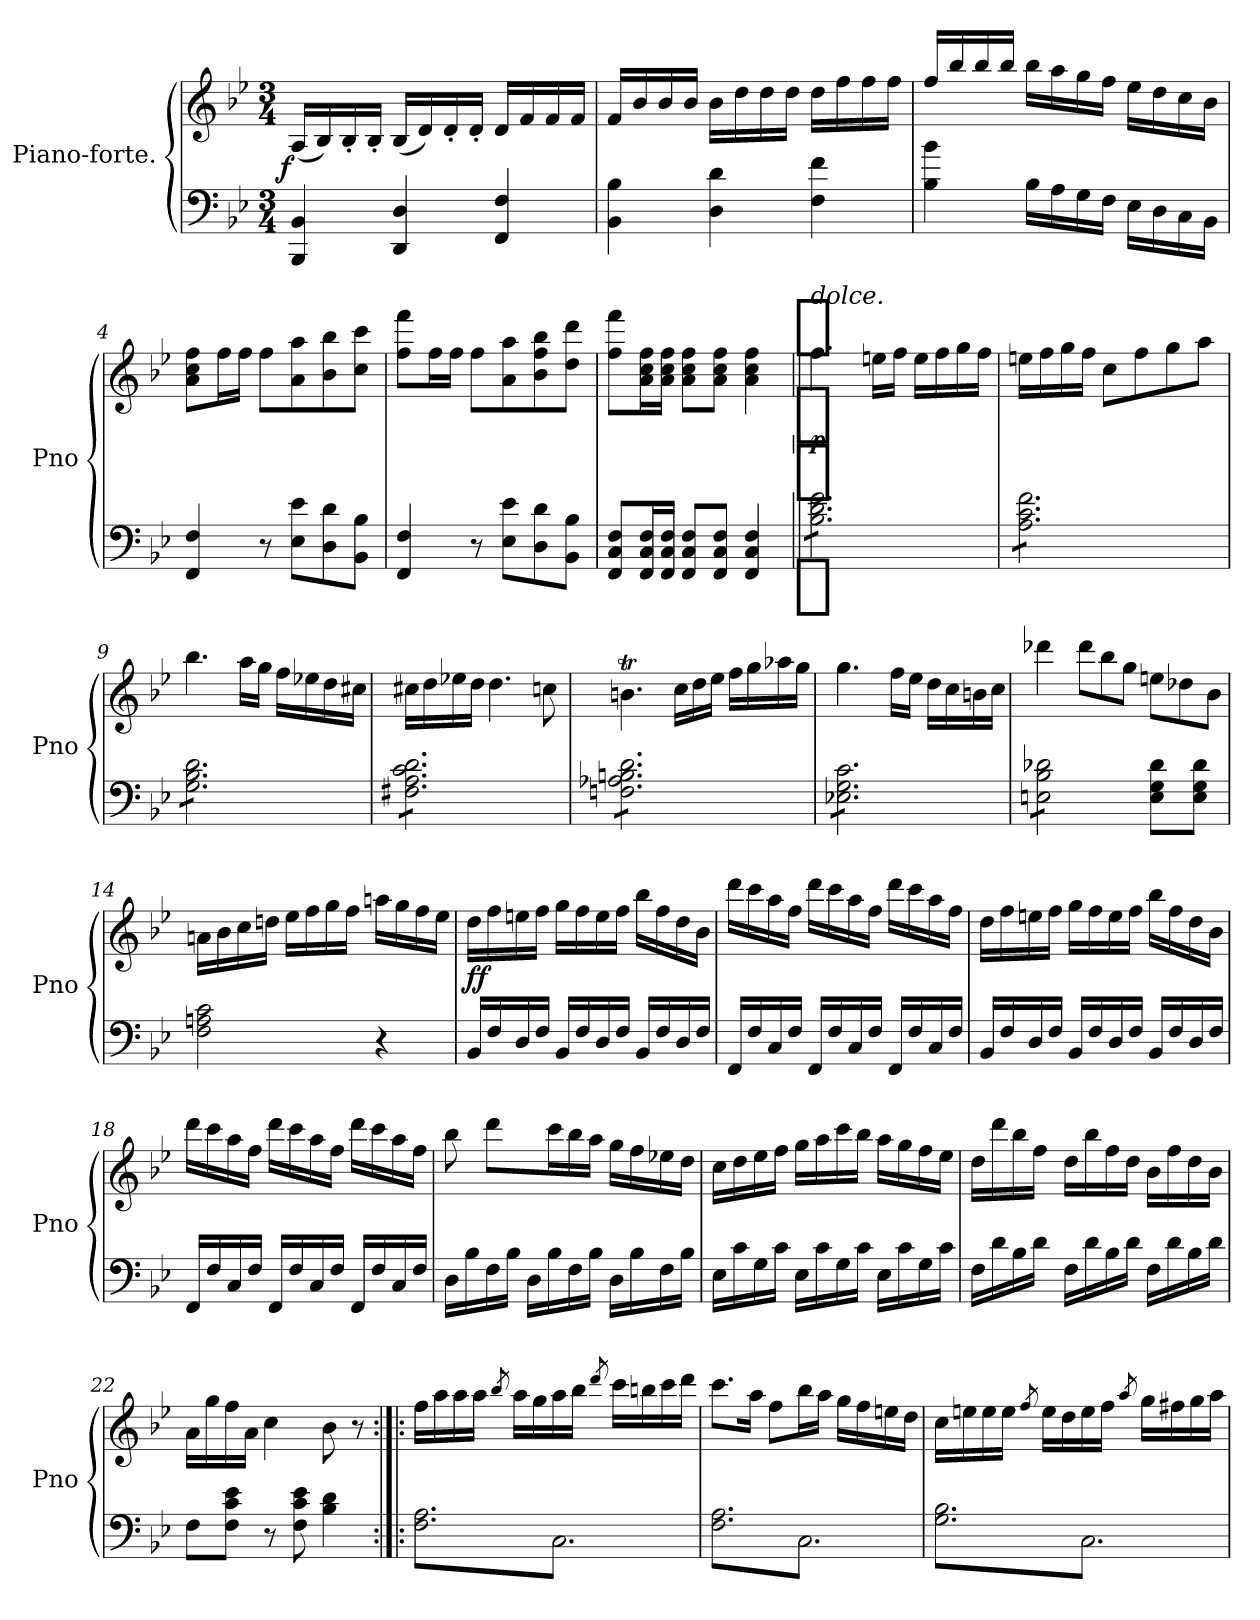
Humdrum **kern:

**kern	**kern	**dynam
*part1	*part1	*part1
*staff2	*staff1	*staff1/2
*I"Piano-forte.	*	*
*I'Pno	*	*
*clefF4	*clefG2	*
*k[b-e-]	*k[b-e-]	*
*B-:	*B-:	*
*M3/4	*M3/4	*
=1	=1	=1
!	!	!LO:DY:rj
4BBB-/ 4BB-/	(16A/LL	f
.	16B-/)	.
.	16B-'/	.
.	16B-'/JJ	.
4DD/ 4D/	(16B-/LL	.
.	16d/)	.
.	16d'/	.
.	16d'/JJ	.
4FF/ 4F/	16d/LL	.
.	16f/	.
.	16f/	.
.	16f/JJ	.
=2	=2	=2
4BB-\ 4B-\	16f/LL	.
.	16b-/	.
.	16b-/	.
.	16b-/JJ	.
4D\ 4d\	16b-\LL	.
.	16dd\	.
.	16dd\	.
.	16dd\JJ	.
4F\ 4f\	16dd\LL	.
.	16ff\	.
.	16ff\	.
.	16ff\JJ	.
=3	=3	=3
4B-\ 4b-\	16ff/LL	.
.	16bb-/	.
.	16bb-/	.
.	16bb-/JJ	.
16B-\LL	16bb-\LL	.
16A\	16aa\	.
16G\	16gg\	.
16F\JJ	16ff\JJ	.
16E-\LL	16ee-\LL	.
16D\	16dd\	.
16C\	16cc\	.
16BB-\JJ	16b-\JJ	.
=4	=4	=4
4FF/ 4F/	8a\ 8cc\ 8ff\L	.
.	16ff\L	.
.	16ff\JJ	.
8r	8ff\L	.
8E-\ 8e-\L	8a\ 8aa\	.
8D\ 8d\	8b-\ 8bb-\	.
8BB-\ 8B-\J	8cc\ 8ccc\J	.
=5	=5	=5
4FF/ 4F/	8ff\ 8fff\L	.
.	16ff\L	.
.	16ff\JJ	.
8r	8ff\L	.
8E-\ 8e-\L	8a\ 8aa\	.
8D\ 8d\	8b-\ 8ff\ 8bb-\	.
8BB-\ 8B-\J	8dd\ 8ddd\J	.
=6	=6	=6
8FF/ 8C/ 8F/L	8ff\ 8fff\L	.
16FF/ 16C/ 16F/L	16a\ 16cc\ 16ff\L	.
16FF/ 16C/ 16F/JJ	16a\ 16cc\ 16ff\JJ	.
8FF/ 8C/ 8F/L	8a\ 8cc\ 8ff\L	.
8FF/ 8C/ 8F/J	8a\ 8cc\ 8ff\J	.
4FF/ 4C/ 4F/	4a\ 4cc\ 4ff\	.
!	!LO:TX:b:t=[segno|larger]	!
!	!LO:TX:a:t=[segno|larger]	!
!LO:TX:a:t=[segno|larger]	!	!
!LO:TX:b:t=[segno|larger]	!	!
=7||	=7||	=7||
!	!LO:TX:a:i:t=dolce.	!
*tremolo	*	*
8B-\ 8d\ 8f\L	4.ff\	p
8B-\ 8d\ 8f\	.	.
8B-\ 8d\ 8f\	.	.
8B-\ 8d\ 8f\	16een\LL	.
.	16ff\JJ	.
8B-\ 8d\ 8f\	16ee\LL	.
.	16ff\	.
8B-\ 8d\ 8f\J	16gg\	.
.	16ff\JJ	.
=8	=8	=8
8A\ 8c\ 8f\L	16een\LL	.
.	16ff\	.
8A\ 8c\ 8f\	16gg\	.
.	16ff\JJ	.
8A\ 8c\ 8f\	8cc\L	.
8A\ 8c\ 8f\	8ff\	.
8A\ 8c\ 8f\	8gg\	.
8A\ 8c\ 8f\J	8aa\J	.
=9	=9	=9
8G\ 8B-\ 8d\L	4.bb-\	.
8G\ 8B-\ 8d\	.	.
8G\ 8B-\ 8d\	.	.
8G\ 8B-\ 8d\	16aa\LL	.
.	16gg\JJ	.
8G\ 8B-\ 8d\	16ff\LL	.
.	16ee-X\	.
8G\ 8B-\ 8d\J	16dd\	.
.	16cc#X\JJ	.
=10	=10	=10
8F#X\ 8A\ 8c\ 8d\L	16cc#X\LL	.
.	16dd\	.
8F#X\ 8A\ 8c\ 8d\	16ee-X\	.
.	16dd\JJ	.
8F#X\ 8A\ 8c\ 8d\	4.dd\	.
8F#X\ 8A\ 8c\ 8d\	.	.
8F#X\ 8A\ 8c\ 8d\	.	.
8F#X\ 8A\ 8c\ 8d\J	8ccn\	.
=11	=11	=11
8Fn\ 8A-X\ 8Bn\ 8d\L	4.bnt\	.
8Fn\ 8A-X\ 8Bn\ 8d\	.	.
8Fn\ 8A-X\ 8Bn\ 8d\	.	.
*	*Xtuplet	*
8Fn\ 8A-X\ 8Bn\ 8d\	24cc\LL	.
.	24dd\	.
.	24ee-\JJ	.
8Fn\ 8A-X\ 8Bn\ 8d\	16ff\LL	.
.	16gg\	.
8Fn\ 8A-X\ 8Bn\ 8d\J	16aa-X\	.
.	16gg\JJ	.
=12	=12	=12
8E-X\ 8G\ 8c\L	4.gg\	.
8E-X\ 8G\ 8c\	.	.
8E-X\ 8G\ 8c\	.	.
8E-X\ 8G\ 8c\	16ff\LL	.
.	16ee-\JJ	.
8E-X\ 8G\ 8c\	16dd\LL	.
.	16cc\	.
8E-X\ 8G\ 8c\J	16bn\	.
.	16cc\JJ	.
=13	=13	=13
8En\ 8B-\ 8d-X\L	4ddd-X\	.
8En\ 8B-\ 8d-X\	.	.
8En\ 8B-\ 8d-X\	12ddd-\L	.
.	12bb-\	.
8En\ 8B-\ 8d-X\J	.	.
*Xtremolo	*	*
.	12gg\J	.
8E\ 8G\ 8d-\L	12een\L	.
.	12dd-X\	.
8E\ 8G\ 8d-\J	.	.
.	12b-\J	.
=14	=14	=14
2F\ 2An\ 2c\	16an\LL	.
.	16b-\	.
.	16cc\	.
.	16ddn\JJ	.
.	16ee-\LL	.
.	16ff\	.
.	16gg\	.
.	16ff\JJ	.
4r	16aan\LL	.
.	16gg\	.
.	16ff\	.
.	16ee-\JJ	.
=15	=15	=15
16BB-/LL	16dd\LL	ff
16F/	16ff\	.
16D/	16een\	.
16F/JJ	16ff\JJ	.
16BB-/LL	16gg\LL	.
16F/	16ff\	.
16D/	16ee\	.
16F/JJ	16ff\JJ	.
16BB-/LL	16bb-\LL	.
16F/	16ff\	.
16D/	16dd\	.
16F/JJ	16b-\JJ	.
=16	=16	=16
16FF/LL	16ddd\LL	.
16F/	16ccc\	.
16C/	16aa\	.
16F/JJ	16ff\JJ	.
16FF/LL	16ddd\LL	.
16F/	16ccc\	.
16C/	16aa\	.
16F/JJ	16ff\JJ	.
16FF/LL	16ddd\LL	.
16F/	16ccc\	.
16C/	16aa\	.
16F/JJ	16ff\JJ	.
=17	=17	=17
16BB-/LL	16dd\LL	.
16F/	16ff\	.
16D/	16een\	.
16F/JJ	16ff\JJ	.
16BB-/LL	16gg\LL	.
16F/	16ff\	.
16D/	16ee\	.
16F/JJ	16ff\JJ	.
16BB-/LL	16bb-\LL	.
16F/	16ff\	.
16D/	16dd\	.
16F/JJ	16b-\JJ	.
=18	=18	=18
16FF/LL	16ddd\LL	.
16F/	16ccc\	.
16C/	16aa\	.
16F/JJ	16ff\JJ	.
16FF/LL	16ddd\LL	.
16F/	16ccc\	.
16C/	16aa\	.
16F/JJ	16ff\JJ	.
16FF/LL	16ddd\LL	.
16F/	16ccc\	.
16C/	16aa\	.
16F/JJ	16ff\JJ	.
=19	=19	=19
16D\LL	8bb-\	.
16B-\	.	.
!	!LO:N:vis=8	!
16F\	8.ddd\L	.
16B-\JJ	.	.
16D\LL	.	.
16B-\	16ccc\L	.
16F\	16bb-\	.
16B-\JJ	16aa\JJ	.
16D\LL	16gg\LL	.
16B-\	16ff\	.
16F\	16ee-X\	.
16B-\JJ	16dd\JJ	.
=20	=20	=20
16E-\LL	16cc\LL	.
16c\	16dd\	.
16G\	16ee-\	.
16c\JJ	16ff\JJ	.
16E-\LL	16gg\LL	.
16c\	16aa\	.
16G\	16ccc\	.
16c\JJ	16bb-\JJ	.
16E-\LL	16aa\LL	.
16c\	16gg\	.
16G\	16ff\	.
16c\JJ	16ee-\JJ	.
=21	=21	=21
16F\LL	16dd\LL	.
16d\	16ddd\	.
16B-\	16bb-\	.
16d\JJ	16ff\JJ	.
=-	=-	=-
16F\LL	16dd\LL	.
16d\	16bb-\	.
16B-\	16ff\	.
16d\JJ	16dd\JJ	.
16F\LL	16b-\LL	.
16d\	16ff\	.
16B-\	16dd\	.
16d\JJ	16b-\JJ	.
=22	=22	=22
8F\L	16a\LL	.
.	16gg\	.
8F\ 8c\ 8e-\J	16ff\	.
.	16a\JJ	.
8r	4cc\	.
8F\ 8c\ 8e-\	.	.
4B-\ 4d\	8b-\	.
.	8r	.
=23:|!|:	=23:|!|:	=23:|!|:
*tremolo	*	*
8F\ 8A\L	16ff\LL	.
.	16aa\	.
8C\	16aa\	.
.	16aa\JJ	.
.	8qbb-/	.
8F\ 8A\	16aa\LL	.
.	16gg\	.
8C\	16aa\	.
.	16bb-\JJ	.
.	8qddd/	.
8F\ 8A\	16ccc\LL	.
.	16bbn\	.
8C\J	16ccc\	.
.	16ddd\JJ	.
=24	=24	=24
8F\ 8A\L	8.ccc\L	.
8C\	.	.
.	16aa\Jk	.
8F\ 8A\	8ff\L	.
8C\	16bb-\L	.
.	16aa\JJ	.
8F\ 8A\	16gg\LL	.
.	16ff\	.
8C\J	16een\	.
.	16dd\JJ	.
=25	=25	=25
8G\ 8B-\L	16cc\LL	.
.	16een\	.
8C\	16ee\	.
.	16ee\JJ	.
.	8qff/	.
8G\ 8B-\	16ee\LL	.
.	16dd\	.
8C\	16ee\	.
.	16ff\JJ	.
.	8qaa/	.
8G\ 8B-\	16gg\LL	.
.	16ff#X\	.
8C\J	16gg\	.
*Xtremolo	*	*
.	16aa\JJ	.
.	.	.
.	.	.
.	.	.
=	=	=
*-	*-	*-
